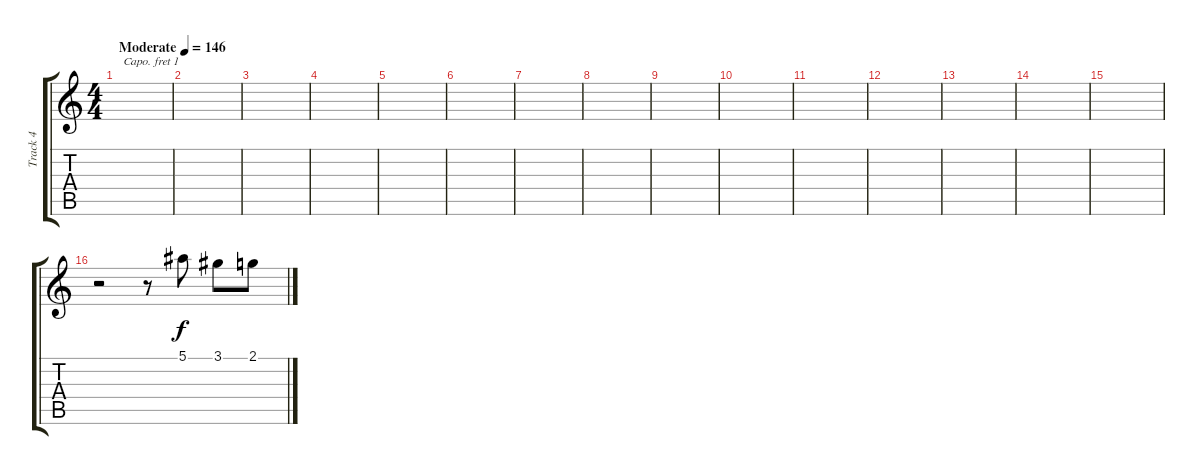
\track ("Track 4" "Track 4") {instrument overdrivenguitar}
\staff {score tabs}
\capo 1
\tuning (E4 B3 G3 D3 A2 E2) {hide}
\ts (4 4)
\tempo (146 "Moderate")
\clef g2
\ks c
|
|
|
|
|
|
|
|
|
|
|
|
|
|
|
r.2 r.8 5.1.8 3.1.8 2.1.8
